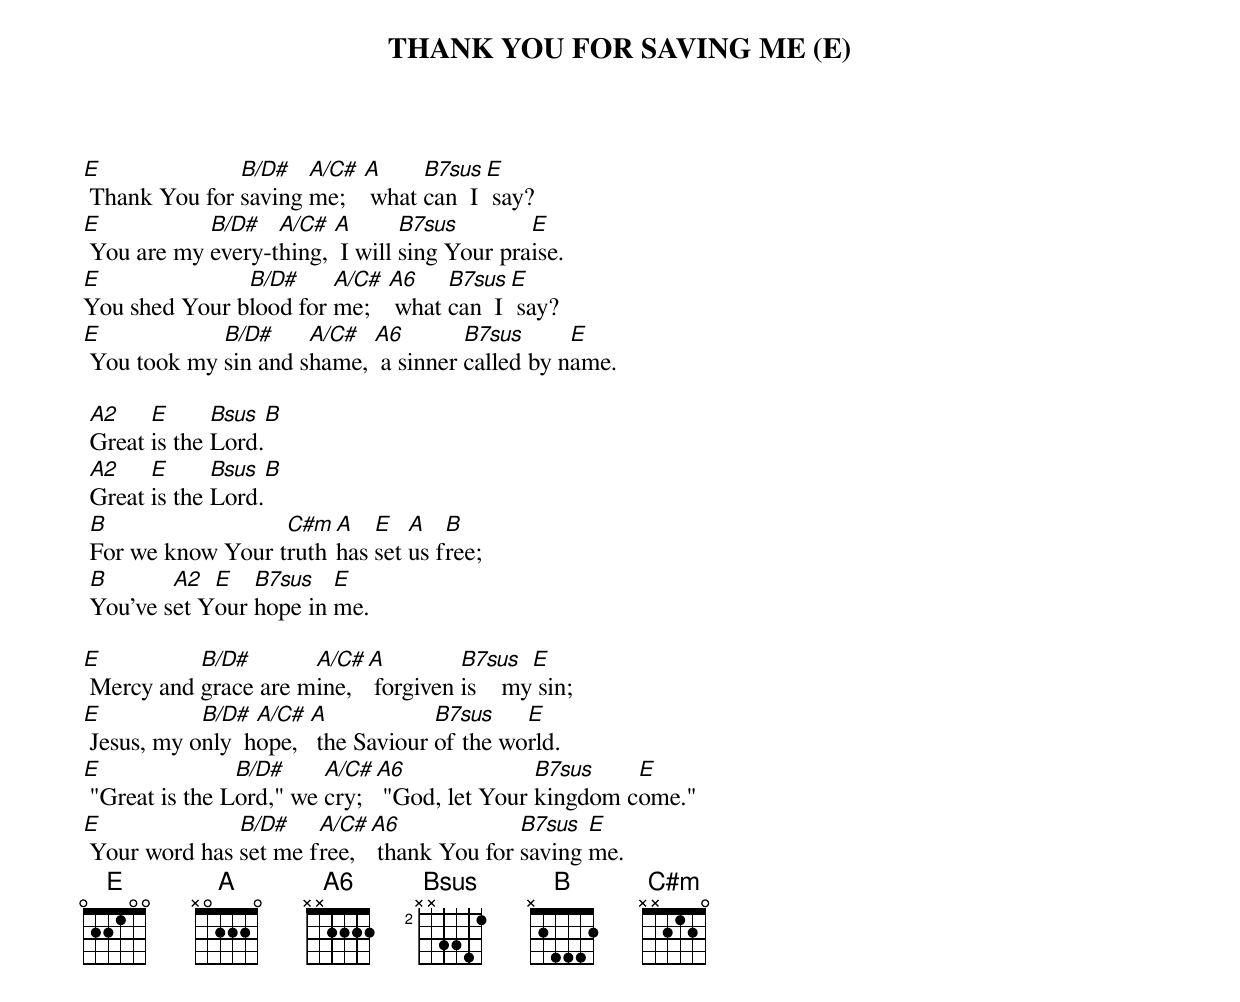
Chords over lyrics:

THANK YOU FOR SAVING ME (E)

E              B/D#   A/C#  A     B7sus E
 Thank You for saving me;    what can  I say?
E           B/D#   A/C#  A       B7sus        E
 You are my every-thing,  I will sing Your praise.
E              B/D#     A/C#  A6    B7sus E
You shed Your blood for me;    what can  I say?
E            B/D#     A/C#  A6        B7sus      E
 You took my sin and shame,  a sinner called by name.

 A2    E      Bsus  B
 Great is the Lord.
 A2    E      Bsus  B
 Great is the Lord.
 B                 C#m  A   E   A   B
 For we know Your truth has set us free;
 B       A2  E   B7sus   E
 You've set Your hope in me.

E          B/D#       A/C#  A         B7sus   E
 Mercy and grace are mine,   forgiven is    my sin;
E           B/D#  A/C#  A            B7sus    E
 Jesus, my only  hope,   the Saviour of the world.
E               B/D#     A/C#  A6              B7sus    E
 "Great is the Lord," we cry;   "God, let Your kingdom come."
E              B/D#    A/C#  A6             B7sus  E
 Your word has set me free,   thank You for saving me.
